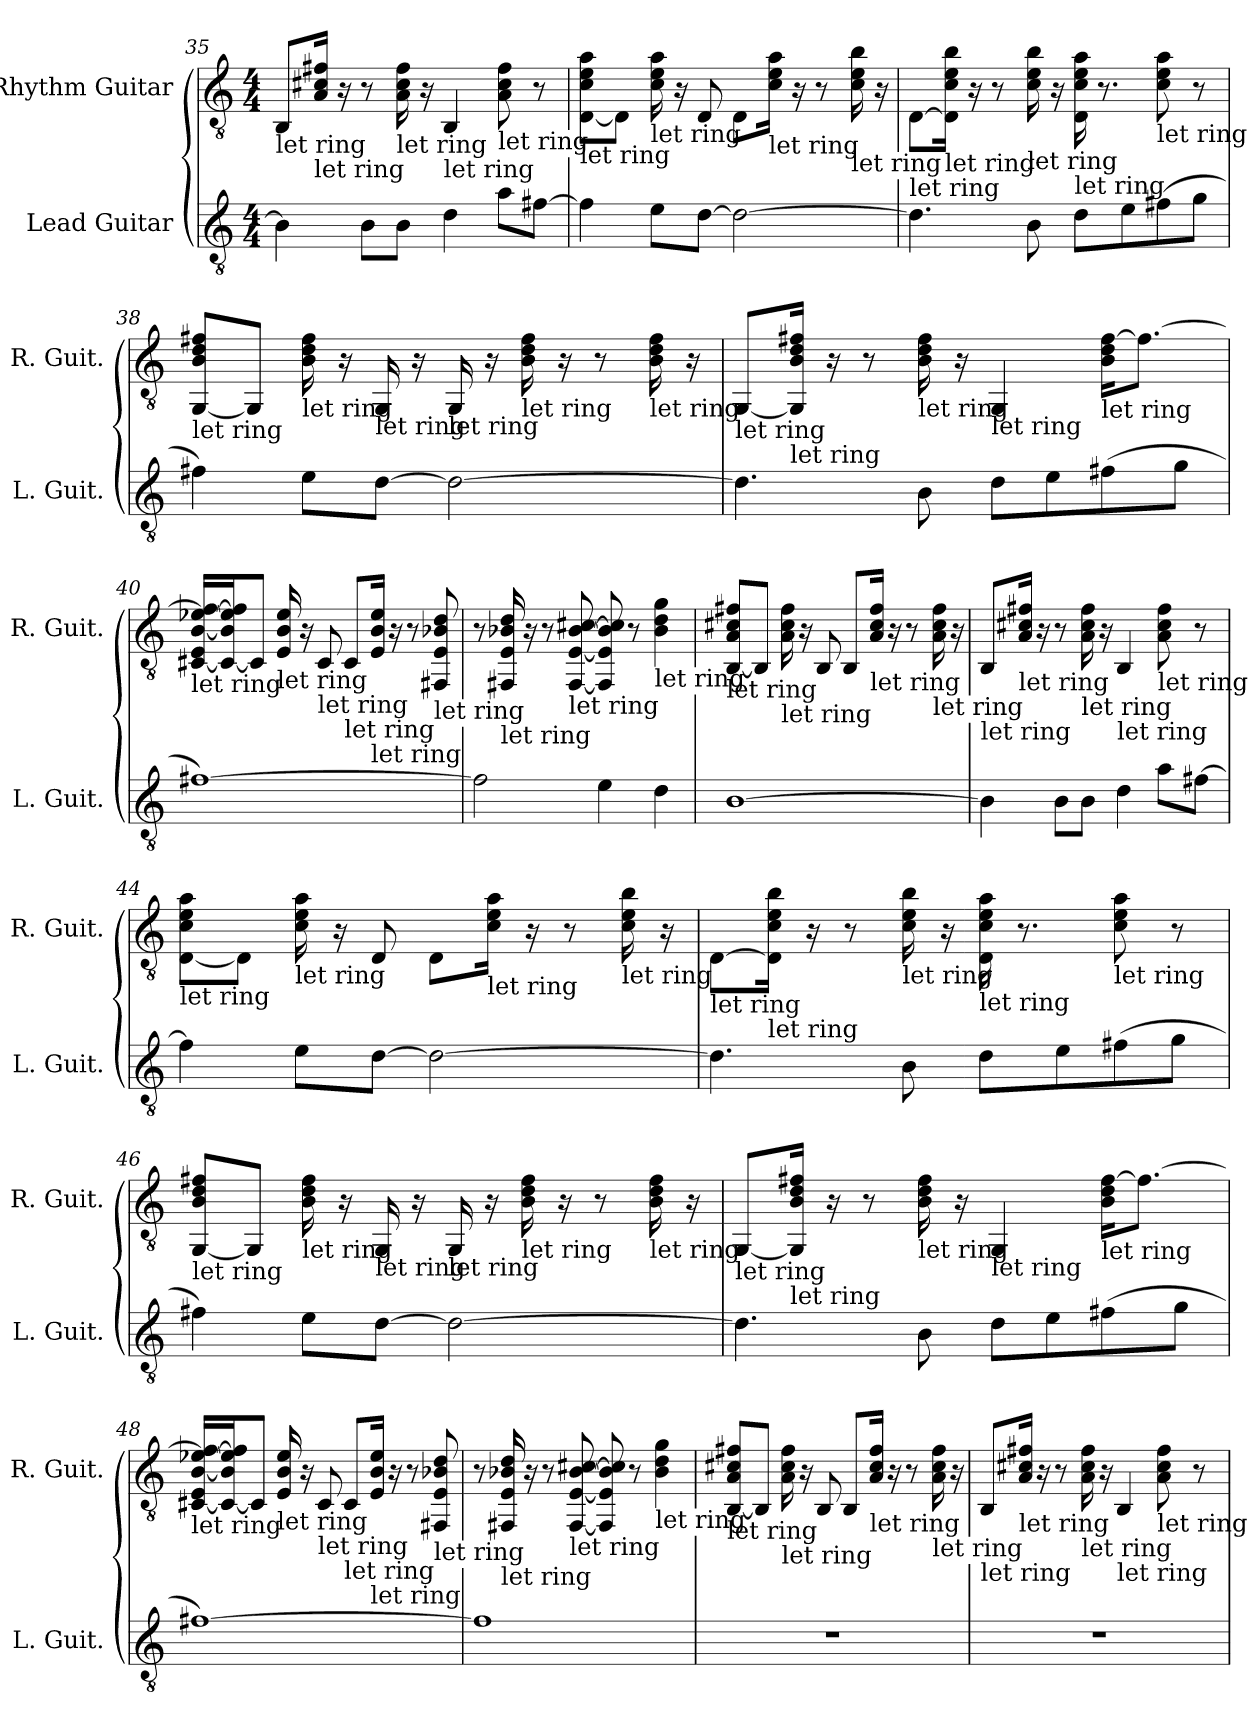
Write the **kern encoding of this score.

**kern	**kern
*part2	*part1
*staff2	*staff1
*I"Lead Guitar	*I"Rhythm Guitar
*I'L. Guit.	*I'R. Guit.
*clefGv2	*clefGv2
*k[]	*k[]
*M4/4	*M4/4
=35	=35
!	!LO:TX:b:t=let ring
4B\]	8BB/L
!	!LO:TX:b:t=let ring
.	16A/ 16c#X/ 16f#X/Jk
.	16r
8B\L	8r
!	!LO:TX:b:t=let ring
8B\J	16A\ 16c#\ 16f#\
.	16r
!	!LO:TX:b:t=let ring
4d\	4BB/
!	!LO:TX:b:t=let ring
8a\L	8A\ 8c#\ 8f#\
[8f#X\J	8r
!!LO:LB:g=z
=36	=36
!	!LO:TX:b:t=let ring
4f#\]	[8D\ 8c\ 8e\ 8a\L
.	8D\J]
!	!LO:TX:b:t=let ring
8e\L	16c\ 16e\ 16a\
.	16r
[8d\J	8D/
2d\_	8D\L
!	!LO:TX:b:t=let ring
.	16c\ 16e\ 16a\Jk
.	16r
.	8r
!	!LO:TX:b:t=let ring
.	16c\ 16e\ 16b\
.	16r
=37	=37
!	!LO:TX:b:t=let ring
4.d\]	[8D\L
!	!LO:TX:b:t=let ring
.	16D\] 16c\ 16e\ 16b\Jk
.	16r
.	8r
!	!LO:TX:b:t=let ring
8B\	16c\ 16e\ 16b\
.	16r
!	!LO:TX:b:t=let ring
8d\L	16D\ 16c\ 16e\ 16a\
.	8.r
8e\	.
!	!LO:TX:b:t=let ring
(>8f#X\	8c\ 8e\ 8a\
8g\J	8r
=38	=38
!	!LO:TX:b:t=let ring
4f#X\)	[8GG/ 8B/ 8d/ 8f#X/L
.	8GG/J]
!	!LO:TX:b:t=let ring
8e\L	16B\ 16d\ 16f#\
.	16r
!	!LO:TX:b:t=let ring
[8d\J	16GG/
.	16r
!	!LO:TX:b:t=let ring
2d\_	16GG/
.	16r
!	!LO:TX:b:t=let ring
.	16B\ 16d\ 16f#\
.	16r
.	8r
!	!LO:TX:b:t=let ring
.	16B\ 16d\ 16f#\
.	16r
!!LO:LB:g=z
=39	=39
!	!LO:TX:b:t=let ring
4.d\]	[8GG/L
!	!LO:TX:b:t=let ring
.	16GG/] 16B/ 16d/ 16f#X/Jk
.	16r
.	8r
!	!LO:TX:b:t=let ring
8B\	16B\ 16d\ 16f#\
.	16r
!	!LO:TX:b:t=let ring
8d\L	4GG/
8e\	.
!	!LO:TX:b:t=let ring
(>8f#X\	16B\ 16d\ [16f#\KL
.	8.f#\J_
8g\J	.
=40	=40
!	!LO:TX:b:t=let ring
[1f#X)	[16C#X/ 16E/ [16B/ [16e-X/ 16f#/_LL
.	16C#/_ 16B/] 16e-/] 16f#/]J
.	8C#/J]
!	!LO:TX:b:t=let ring
.	16E/ 16B/ 16e-/
.	16r
!	!LO:TX:b:t=let ring
.	8C#/
!	!LO:TX:b:t=let ring
.	8C#/L
!	!LO:TX:b:t=let ring
.	16E/ 16B/ 16e-/Jk
.	16r
.	8r
!	!LO:TX:b:t=let ring
.	8FF#X/ 8E/ 8B-X/ 8d/
=41	=41
2f#\]	8r
!	!LO:TX:b:t=let ring
.	16FF#X/ 16E/ 16B-X/ 16d/
.	16r
.	8r
!	!LO:TX:b:t=let ring
.	[8FF#/ [8E/ [8B-/ [8c#X/
4e\	8FF#/] 8E/] 8B-/] 8c#/]
.	8r
!	!LO:TX:b:t=let ring
4d\	4B-\ 4d\ 4g\
!!LO:LB:g=z
=42	=42
!	!LO:TX:b:t=let ring
[1B	[8BB/ 8A/ 8c#X/ 8f#X/L
.	8BB/J]
!	!LO:TX:b:t=let ring
.	16A\ 16c#\ 16f#\
.	16r
.	8BB/
.	8BB/L
!	!LO:TX:b:t=let ring
.	16A/ 16c#/ 16f#/Jk
.	16r
.	8r
!	!LO:TX:b:t=let ring
.	16A\ 16c#\ 16f#\
.	16r
=43	=43
!	!LO:TX:b:t=let ring
4B\]	8BB/L
!	!LO:TX:b:t=let ring
.	16A/ 16c#X/ 16f#X/Jk
.	16r
8B\L	8r
!	!LO:TX:b:t=let ring
8B\J	16A\ 16c#\ 16f#\
.	16r
!	!LO:TX:b:t=let ring
4d\	4BB/
!	!LO:TX:b:t=let ring
8a\L	8A\ 8c#\ 8f#\
[8f#X\J	8r
=44	=44
!	!LO:TX:b:t=let ring
4f#\]	[8D\ 8c\ 8e\ 8a\L
.	8D\J]
!	!LO:TX:b:t=let ring
8e\L	16c\ 16e\ 16a\
.	16r
[8d\J	8D/
2d\_	8D\L
!	!LO:TX:b:t=let ring
.	16c\ 16e\ 16a\Jk
.	16r
.	8r
!	!LO:TX:b:t=let ring
.	16c\ 16e\ 16b\
.	16r
!!LO:LB:g=z
=45	=45
!	!LO:TX:b:t=let ring
4.d\]	[8D\L
!	!LO:TX:b:t=let ring
.	16D\] 16c\ 16e\ 16b\Jk
.	16r
.	8r
!	!LO:TX:b:t=let ring
8B\	16c\ 16e\ 16b\
.	16r
!	!LO:TX:b:t=let ring
8d\L	16D\ 16c\ 16e\ 16a\
.	8.r
8e\	.
!	!LO:TX:b:t=let ring
(>8f#X\	8c\ 8e\ 8a\
8g\J	8r
=46	=46
!	!LO:TX:b:t=let ring
4f#X\)	[8GG/ 8B/ 8d/ 8f#X/L
.	8GG/J]
!	!LO:TX:b:t=let ring
8e\L	16B\ 16d\ 16f#\
.	16r
!	!LO:TX:b:t=let ring
[8d\J	16GG/
.	16r
!	!LO:TX:b:t=let ring
2d\_	16GG/
.	16r
!	!LO:TX:b:t=let ring
.	16B\ 16d\ 16f#\
.	16r
.	8r
!	!LO:TX:b:t=let ring
.	16B\ 16d\ 16f#\
.	16r
=47	=47
!	!LO:TX:b:t=let ring
4.d\]	[8GG/L
!	!LO:TX:b:t=let ring
.	16GG/] 16B/ 16d/ 16f#X/Jk
.	16r
.	8r
!	!LO:TX:b:t=let ring
8B\	16B\ 16d\ 16f#\
.	16r
!	!LO:TX:b:t=let ring
8d\L	4GG/
8e\	.
!	!LO:TX:b:t=let ring
(>8f#X\	16B\ 16d\ [16f#\KL
.	8.f#\J_
8g\J	.
!!LO:PB:g=z
=48	=48
!	!LO:TX:b:t=let ring
[1f#X)	[16C#X/ 16E/ [16B/ [16e-X/ 16f#/_LL
.	16C#/_ 16B/] 16e-/] 16f#/]J
.	8C#/J]
!	!LO:TX:b:t=let ring
.	16E/ 16B/ 16e-/
.	16r
!	!LO:TX:b:t=let ring
.	8C#/
!	!LO:TX:b:t=let ring
.	8C#/L
!	!LO:TX:b:t=let ring
.	16E/ 16B/ 16e-/Jk
.	16r
.	8r
!	!LO:TX:b:t=let ring
.	8FF#X/ 8E/ 8B-X/ 8d/
=49	=49
1f#]	8r
!	!LO:TX:b:t=let ring
.	16FF#X/ 16E/ 16B-X/ 16d/
.	16r
.	8r
!	!LO:TX:b:t=let ring
.	[8FF#/ [8E/ [8B-/ [8c#X/
.	8FF#/] 8E/] 8B-/] 8c#/]
.	8r
!	!LO:TX:b:t=let ring
.	4B-\ 4d\ 4g\
=50	=50
!	!LO:TX:b:t=let ring
1r	[8BB/ 8A/ 8c#X/ 8f#X/L
.	8BB/J]
!	!LO:TX:b:t=let ring
.	16A\ 16c#\ 16f#\
.	16r
.	8BB/
.	8BB/L
!	!LO:TX:b:t=let ring
.	16A/ 16c#/ 16f#/Jk
.	16r
.	8r
!	!LO:TX:b:t=let ring
.	16A\ 16c#\ 16f#\
.	16r
!!LO:LB:g=z
=51	=51
!	!LO:TX:b:t=let ring
1r	8BB/L
!	!LO:TX:b:t=let ring
.	16A/ 16c#X/ 16f#X/Jk
.	16r
.	8r
!	!LO:TX:b:t=let ring
.	16A\ 16c#\ 16f#\
.	16r
!	!LO:TX:b:t=let ring
.	4BB/
!	!LO:TX:b:t=let ring
.	8A\ 8c#\ 8f#\
.	8r
=	=
*-	*-
